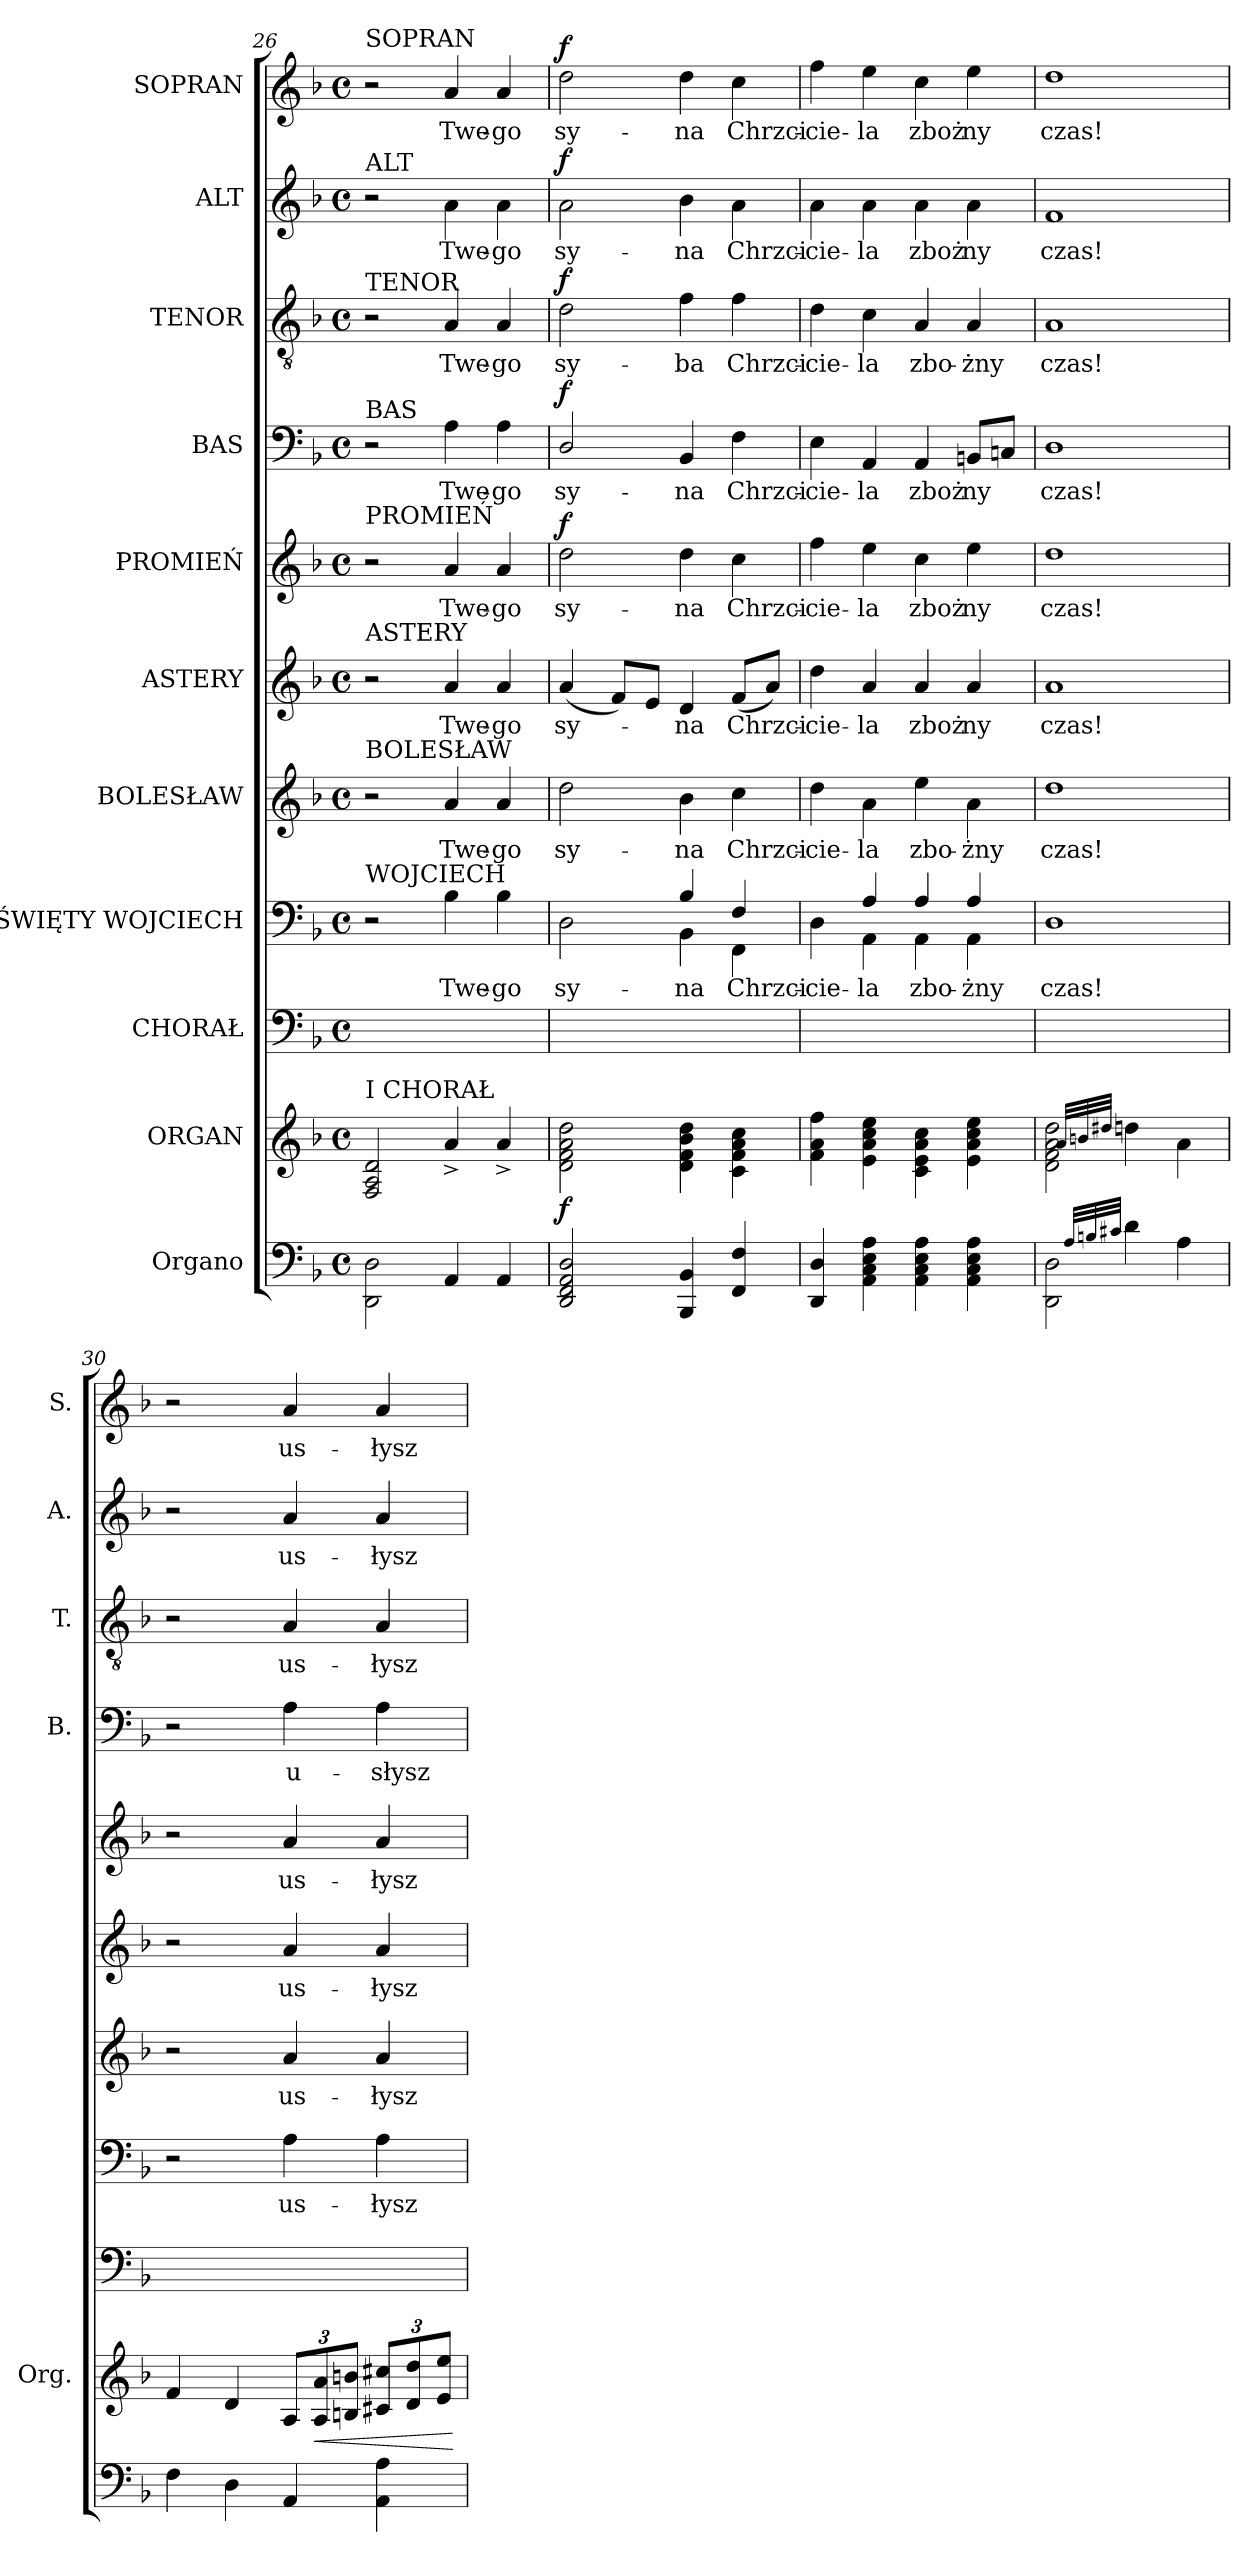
**kern	**kern	**dynam	**kern	**kern	**text	**kern	**text	**kern	**text	**kern	**text	**dynam	**kern	**text	**dynam	**kern	**text	**dynam	**kern	**text	**dynam	**kern	**text	**dynam
*part11	*part10	*part10	*part9	*part8	*part8	*part7	*part7	*part6	*part6	*part5	*part5	*part5	*part4	*part4	*part4	*part3	*part3	*part3	*part2	*part2	*part2	*part1	*part1	*part1
*staff11	*staff10	*staff10	*staff9	*staff8	*staff8	*staff7	*staff7	*staff6	*staff6	*staff5	*staff5	*staff5	*staff4	*staff4	*staff4	*staff3	*staff3	*staff3	*staff2	*staff2	*staff2	*staff1	*staff1	*staff1
*I"Organo	*I"ORGAN	*	*I"CHORAŁ	*I"ŚWIĘTY WOJCIECH	*	*I"BOLESŁAW	*	*I"ASTERY	*	*I"PROMIEŃ	*	*	*I"BAS	*	*	*I"TENOR	*	*	*I"ALT	*	*	*I"SOPRAN	*	*
*	*I'Org.	*	*	*	*	*	*	*	*	*	*	*	*I'B.	*	*	*I'T.	*	*	*I'A.	*	*	*I'S.	*	*
*clefF4	*clefG2	*	*clefF4	*clefF4	*	*clefG2	*	*clefG2	*	*clefG2	*	*	*clefF4	*	*	*clefGv2	*	*	*clefG2	*	*	*clefG2	*	*
*k[b-]	*k[b-]	*	*k[b-]	*k[b-]	*	*k[b-]	*	*k[b-]	*	*k[b-]	*	*	*k[b-]	*	*	*k[b-]	*	*	*k[b-]	*	*	*k[b-]	*	*
*d:	*d:	*	*d:	*d:	*	*d:	*	*d:	*	*d:	*	*	*d:	*	*	*d:	*	*	*d:	*	*	*d:	*	*
*M4/4	*M4/4	*	*M4/4	*M4/4	*	*M4/4	*	*M4/4	*	*M4/4	*	*	*M4/4	*	*	*M4/4	*	*	*M4/4	*	*	*M4/4	*	*
*met(c)	*met(c)	*	*met(c)	*met(c)	*	*met(c)	*	*met(c)	*	*met(c)	*	*	*met(c)	*	*	*met(c)	*	*	*met(c)	*	*	*met(c)	*	*
=26	=26	=26	=26	=26	=26	=26	=26	=26	=26	=26	=26	=26	=26	=26	=26	=26	=26	=26	=26	=26	=26	=26	=26	=26
!	!	!	!	!	!	!	!	!	!	!	!	!	!	!	!	!	!	!	!	!	!	!LO:TX:a:t=SOPRAN	!	!
!	!	!	!	!	!	!	!	!	!	!	!	!	!	!	!	!	!	!	!LO:TX:a:t=ALT	!	!	!	!	!
!	!	!	!	!	!	!	!	!	!	!	!	!	!	!	!	!LO:TX:a:t=TENOR	!	!	!	!	!	!	!	!
!	!	!	!	!	!	!	!	!	!	!	!	!	!LO:TX:a:t=BAS	!	!	!	!	!	!	!	!	!	!	!
!	!	!	!	!	!	!	!	!	!	!LO:TX:a:t=PROMIEŃ	!	!	!	!	!	!	!	!	!	!	!	!	!	!
!	!	!	!	!	!	!	!	!LO:TX:a:t=ASTERY	!	!	!	!	!	!	!	!	!	!	!	!	!	!	!	!
!	!	!	!	!	!	!LO:TX:a:t=BOLESŁAW	!	!	!	!	!	!	!	!	!	!	!	!	!	!	!	!	!	!
!	!	!	!	!LO:TX:a:t=WOJCIECH	!	!	!	!	!	!	!	!	!	!	!	!	!	!	!	!	!	!	!	!
!	!LO:TX:a:t=I CHORAŁ	!	!	!	!	!	!	!	!	!	!	!	!	!	!	!	!	!	!	!	!	!	!	!
2DD\ 2D\	2F/ 2A/ 2d/	.	1ryy	2r	.	2r	.	2r	.	2r	.	.	2r	.	.	2r	.	.	2r	.	.	2r	.	.
4AA/	4a^/	.	.	4B-\	Twe-	4a/	Twe-	4a/	Twe-	4a/	Twe-	.	4A\	Twe-	.	4A/	Twe-	.	4a\	Twe-	.	4a/	Twe-	.
4AA/	4a^/	.	.	4B-\	-go	4a/	-go	4a/	-go	4a/	-go	.	4A\	-go	.	4A/	-go	.	4a\	-go	.	4a/	-go	.
=27	=27	=27	=27	=27	=27	=27	=27	=27	=27	=27	=27	=27	=27	=27	=27	=27	=27	=27	=27	=27	=27	=27	=27	=27
*	*	*	*	*^	*	*	*	*	*	*	*	*	*	*	*	*	*	*	*	*	*	*	*	*
!	!	!	!	!	!	!	!	!	!	!	!	!	!LO:DY:a	!	!	!LO:DY:a	!	!	!LO:DY:a	!	!	!LO:DY:a	!	!	!LO:DY:a
2DD/ 2FF/ 2AA/ 2D/	2d\ 2f\ 2a\ 2dd\	f	1ryy	2D\	2ryy	sy-	2dd\	sy-	(4a/	sy-	2dd\	sy-	f	2D/	sy-	f	2d\	sy-	f	2a\	sy-	f	2dd\	sy-	f
.	.	.	.	.	.	.	.	.	8f/L)	.	.	.	.	.	.	.	.	.	.	.	.	.	.	.	.
.	.	.	.	.	.	.	.	.	8e/J	.	.	.	.	.	.	.	.	.	.	.	.	.	.	.	.
4BBB-/ 4BB-/	4d\ 4f\ 4b-\ 4dd\	.	.	4B-/	4BB-\	-na	4b-\	-na	4d/	-na	4dd\	-na	.	4BB-/	-na	.	4f\	-ba	.	4b-\	-na	.	4dd\	-na	.
4FF/ 4F/	4c\ 4f\ 4a\ 4cc\	.	.	4F/	4FF\	Chrzci-	4cc\	Chrzci-	(8f/L	Chrzci-	4cc\	Chrzci-	.	4F\	Chrzci-	.	4f\	Chrzci-	.	4a\	Chrzci-	.	4cc\	Chrzci-	.
.	.	.	.	.	.	.	.	.	8a/J)	.	.	.	.	.	.	.	.	.	.	.	.	.	.	.	.
=28	=28	=28	=28	=28	=28	=28	=28	=28	=28	=28	=28	=28	=28	=28	=28	=28	=28	=28	=28	=28	=28	=28	=28	=28	=28
4DD/ 4D/	4f\ 4a\ 4ff\	.	1ryy	4D\	4ryy	-cie-	4dd\	-cie-	4dd\	-cie-	4ff\	-cie-	.	4E\	-cie-	.	4d\	-cie-	.	4a\	-cie-	.	4ff\	-cie-	.
4AA\ 4C\ 4E\ 4A\	4e\ 4a\ 4cc\ 4ee\	.	.	4A/	4AA\	-la	4a\	-la	4a/	-la	4ee\	-la	.	4AA/	-la	.	4c\	-la	.	4a\	-la	.	4ee\	-la	.
4AA\ 4C\ 4E\ 4A\	4c\ 4e\ 4a\ 4cc\	.	.	4A/	4AA\	zbo-	4ee\	zbo-	4a/	zboż-	4cc\	zboż-	.	4AA/	zboż-	.	4A/	zbo-	.	4a\	zboż-	.	4cc\	zboż-	.
4AA\ 4C\ 4E\ 4A\	4e\ 4a\ 4cc\ 4ee\	.	.	4A/	4AA\	-żny	4a\	-żny	4a/	-ny	4ee\	-ny	.	8BBn/L	-ny	.	4A/	-żny	.	4a\	-ny	.	4ee\	-ny	.
.	.	.	.	.	.	.	.	.	.	.	.	.	.	8Cn/J	.	.	.	.	.	.	.	.	.	.	.
*	*	*	*	*v	*v	*	*	*	*	*	*	*	*	*	*	*	*	*	*	*	*	*	*	*	*
=29	=29	=29	=29	=29	=29	=29	=29	=29	=29	=29	=29	=29	=29	=29	=29	=29	=29	=29	=29	=29	=29	=29	=29	=29
2DD\ 2D\	2d\ 2f\ 2a\ 2dd\	.	1ryy	1D	czas!	1dd	czas!	1a	czas!	1dd	czas!	.	1D	czas!	.	1A	czas!	.	1f	czas!	.	1dd	czas!	.
32qqA/LLL	32qqa/LLL	.	.	.	.	.	.	.	.	.	.	.	.	.	.	.	.	.	.	.	.	.	.	.
32qqBn/	32qqbn/	.	.	.	.	.	.	.	.	.	.	.	.	.	.	.	.	.	.	.	.	.	.	.
32qqc#X/JJJ	32qqdd#X/JJJ	.	.	.	.	.	.	.	.	.	.	.	.	.	.	.	.	.	.	.	.	.	.	.
4d\	4ddn\	.	.	.	.	.	.	.	.	.	.	.	.	.	.	.	.	.	.	.	.	.	.	.
4A\	4a\	.	.	.	.	.	.	.	.	.	.	.	.	.	.	.	.	.	.	.	.	.	.	.
=30	=30	=30	=30	=30	=30	=30	=30	=30	=30	=30	=30	=30	=30	=30	=30	=30	=30	=30	=30	=30	=30	=30	=30	=30
4F\	4f/	.	1ryy	2r	.	2r	.	2r	.	2r	.	.	2r	.	.	2r	.	.	2r	.	.	2r	.	.
4D\	4d/	.	.	.	.	.	.	.	.	.	.	.	.	.	.	.	.	.	.	.	.	.	.	.
4AA/	12A/L	.	.	4A\	us-	4a/	us-	4a/	us-	4a/	us-	.	4A\	u-	.	4A/	us-	.	4a/	us-	.	4a/	us-	.
!	!	!LO:HP:b	!	!	!	!	!	!	!	!	!	!	!	!	!	!	!	!	!	!	!	!	!	!
.	12A/ 12a/	<	.	.	.	.	.	.	.	.	.	.	.	.	.	.	.	.	.	.	.	.	.	.
.	12Bn/ 12bn/J	.	.	.	.	.	.	.	.	.	.	.	.	.	.	.	.	.	.	.	.	.	.	.
4AA\ 4A\	12c#X/ 12cc#X/L	.	.	4A\	-łysz	4a/	-łysz	4a/	-łysz	4a/	-łysz	.	4A\	-słysz	.	4A/	-łysz	.	4a/	-łysz	.	4a/	-łysz	.
.	12d/ 12dd/	.	.	.	.	.	.	.	.	.	.	.	.	.	.	.	.	.	.	.	.	.	.	.
.	12e/ 12ee/J	.	.	.	.	.	.	.	.	.	.	.	.	.	.	.	.	.	.	.	.	.	.	.
.	.	[	.	.	.	.	.	.	.	.	.	.	.	.	.	.	.	.	.	.	.	.	.	.
=	=	=	=	=	=	=	=	=	=	=	=	=	=	=	=	=	=	=	=	=	=	=	=	=
*-	*-	*-	*-	*-	*-	*-	*-	*-	*-	*-	*-	*-	*-	*-	*-	*-	*-	*-	*-	*-	*-	*-	*-	*-
